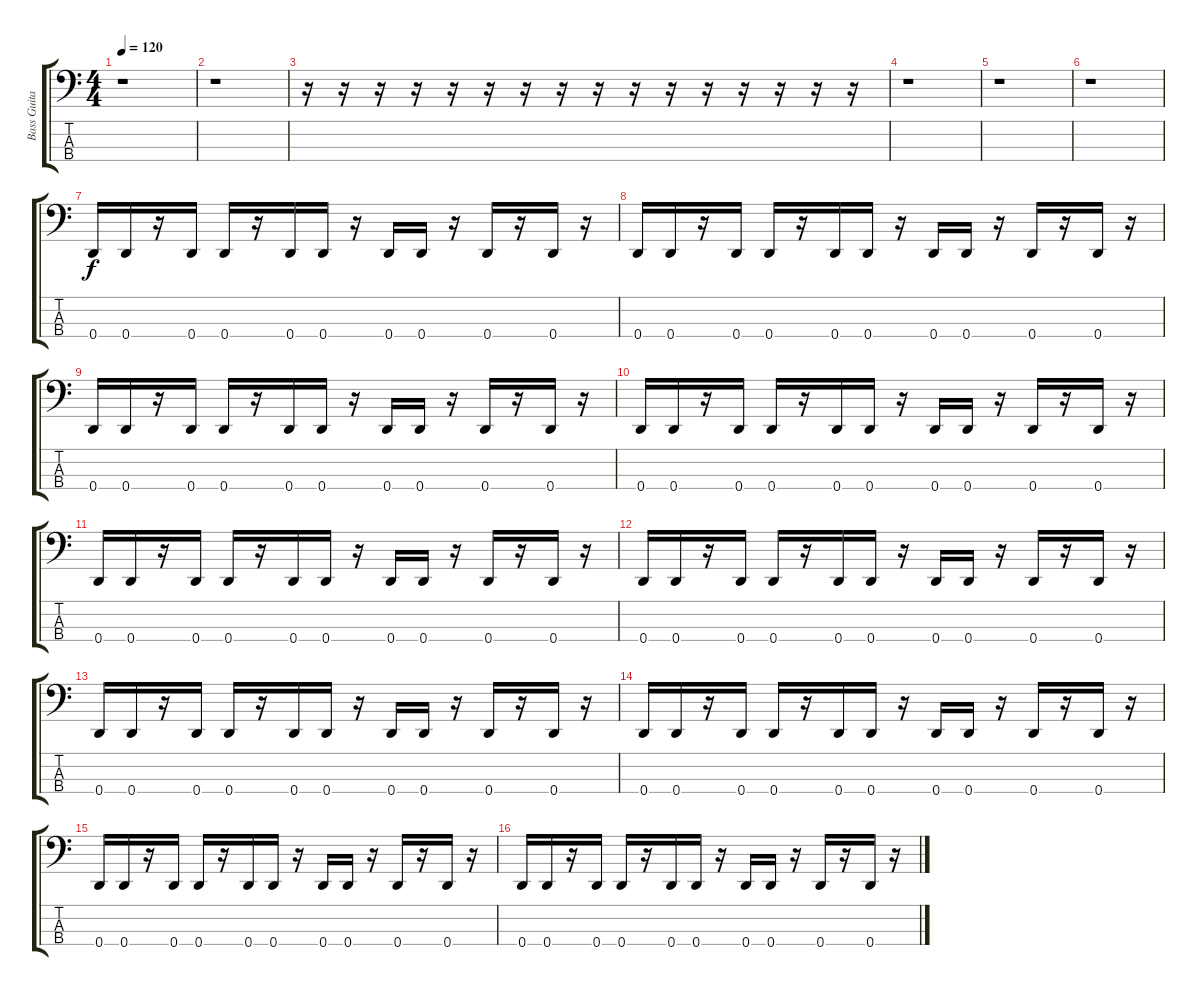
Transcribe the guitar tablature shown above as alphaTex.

\track ("Bass Guitar" "Bass Guita") {instrument slapbass2}
\staff {score tabs}
\tuning (G2 D2 A1 D1) {hide}
\ts (4 4)
\tempo 120
\clef f4
\ks c
r.1{dy f} |
r.1 |
r.16 r.16 r.16 r.16 r.16 r.16 r.16 r.16 r.16 r.16 r.16 r.16 r.16 r.16 r.16 r.16 |
r.1 |
r.1 |
r.1 |
0.4.16 0.4.16 r.16 0.4.16 0.4.16 r.16 0.4.16 0.4.16 r.16 0.4.16 0.4.16 r.16 0.4.16 r.16 0.4.16 r.16 |
0.4.16 0.4.16 r.16 0.4.16 0.4.16 r.16 0.4.16 0.4.16 r.16 0.4.16 0.4.16 r.16 0.4.16 r.16 0.4.16 r.16 |
0.4.16 0.4.16 r.16 0.4.16 0.4.16 r.16 0.4.16 0.4.16 r.16 0.4.16 0.4.16 r.16 0.4.16 r.16 0.4.16 r.16 |
0.4.16 0.4.16 r.16 0.4.16 0.4.16 r.16 0.4.16 0.4.16 r.16 0.4.16 0.4.16 r.16 0.4.16 r.16 0.4.16 r.16 |
0.4.16 0.4.16 r.16 0.4.16 0.4.16 r.16 0.4.16 0.4.16 r.16 0.4.16 0.4.16 r.16 0.4.16 r.16 0.4.16 r.16 |
0.4.16 0.4.16 r.16 0.4.16 0.4.16 r.16 0.4.16 0.4.16 r.16 0.4.16 0.4.16 r.16 0.4.16 r.16 0.4.16 r.16 |
0.4.16 0.4.16 r.16 0.4.16 0.4.16 r.16 0.4.16 0.4.16 r.16 0.4.16 0.4.16 r.16 0.4.16 r.16 0.4.16 r.16 |
0.4.16 0.4.16 r.16 0.4.16 0.4.16 r.16 0.4.16 0.4.16 r.16 0.4.16 0.4.16 r.16 0.4.16 r.16 0.4.16 r.16 |
0.4.16 0.4.16 r.16 0.4.16 0.4.16 r.16 0.4.16 0.4.16 r.16 0.4.16 0.4.16 r.16 0.4.16 r.16 0.4.16 r.16 |
0.4.16 0.4.16 r.16 0.4.16 0.4.16 r.16 0.4.16 0.4.16 r.16 0.4.16 0.4.16 r.16 0.4.16 r.16 0.4.16 r.16
